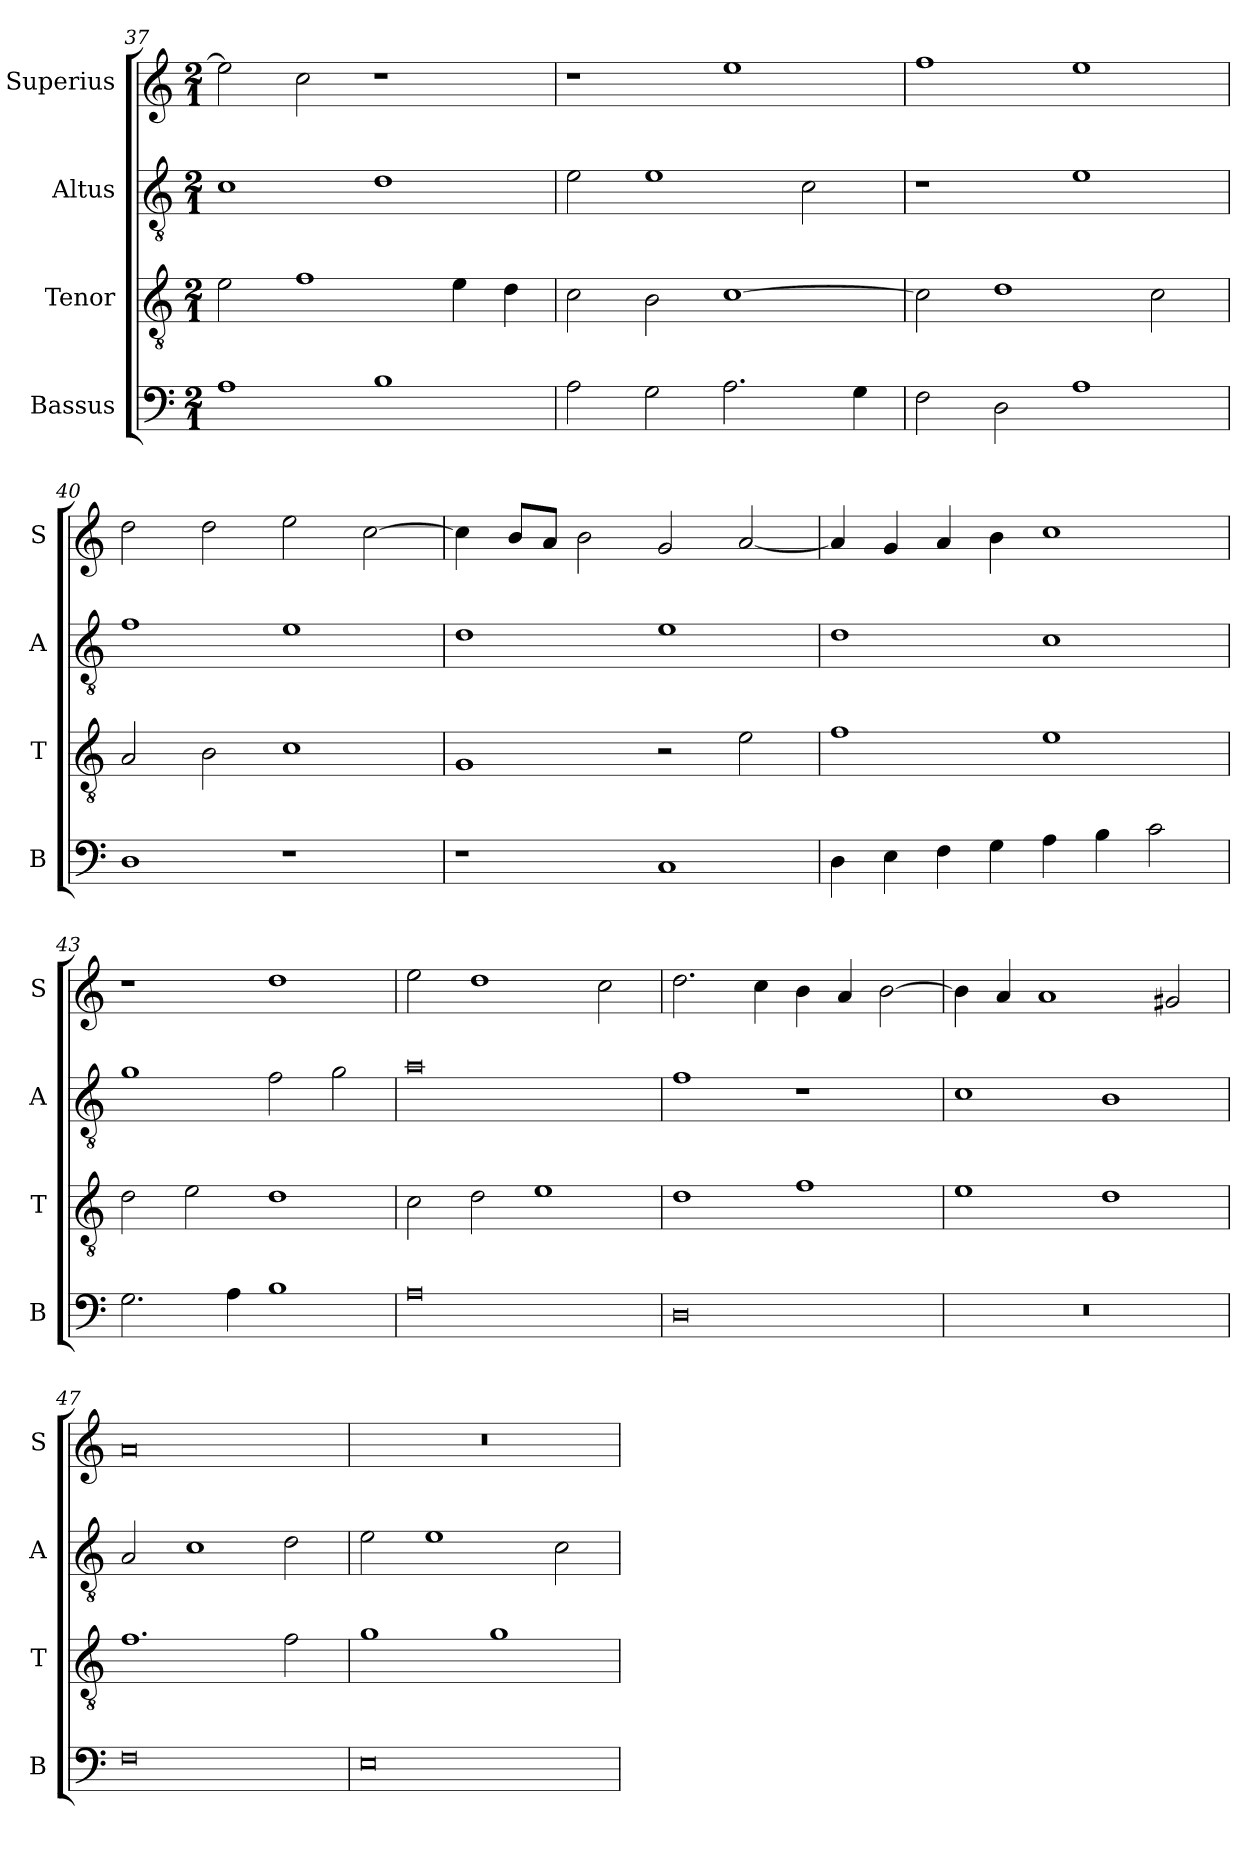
**kern	**kern	**kern	**kern
*part4	*part3	*part2	*part1
*staff4	*staff3	*staff2	*staff1
*I"Bassus	*I"Tenor	*I"Altus	*I"Superius
*I'B	*I'T	*I'A	*I'S
*clefF4	*clefGv2	*clefGv2	*clefG2
*k[]	*k[]	*k[]	*k[]
*C:	*C:	*C:	*C:
*M2/1	*M2/1	*M2/1	*M2/1
=37	=37	=37	=37
1A	2e	1c	2ee]
.	1f	.	2cc
1B	.	1d	1r
.	4e	.	.
.	4d	.	.
=38	=38	=38	=38
2A	2c	2e	1r
2G	2B	1e	.
2.A	[1c	.	1ee
.	.	2c	.
4G	.	.	.
=39	=39	=39	=39
2F	2c]	1r	1ff
2D	1d	.	.
1A	.	1e	1ee
.	2c	.	.
=40	=40	=40	=40
1D	2A	1f	2dd
.	2B	.	2dd
1r	1c	1e	2ee
.	.	.	[2cc
=41	=41	=41	=41
1r	1G	1d	4cc]
.	.	.	8bL
.	.	.	8aJ
.	.	.	2b
1C	2r	1e	2g
.	2e	.	[2a
=42	=42	=42	=42
4D	1f	1d	4a]
4E	.	.	4g
4F	.	.	4a
4G	.	.	4b
4A	1e	1c	1cc
4B	.	.	.
2c	.	.	.
=43	=43	=43	=43
2.G	2d	1g	1r
.	2e	.	.
4A	.	.	.
1B	1d	2f	1dd
.	.	2g	.
=44	=44	=44	=44
0A	2c	0a	2ee
.	2d	.	1dd
.	1e	.	.
.	.	.	2cc
=45	=45	=45	=45
0D	1d	1f	2.dd
.	.	.	4cc
.	1f	1r	4b
.	.	.	4a
.	.	.	[2b
=46	=46	=46	=46
0r	1e	1c	4b]
.	.	.	4a
.	.	.	1a
.	1d	1B	.
.	.	.	2g#X
=47	=47	=47	=47
0F	1.f	2A	0a
.	.	1c	.
.	2f	2d	.
=48	=48	=48	=48
0E	1g	2e	0r
.	.	1e	.
.	1g	.	.
.	.	2c	.
=	=	=	=
*-	*-	*-	*-
